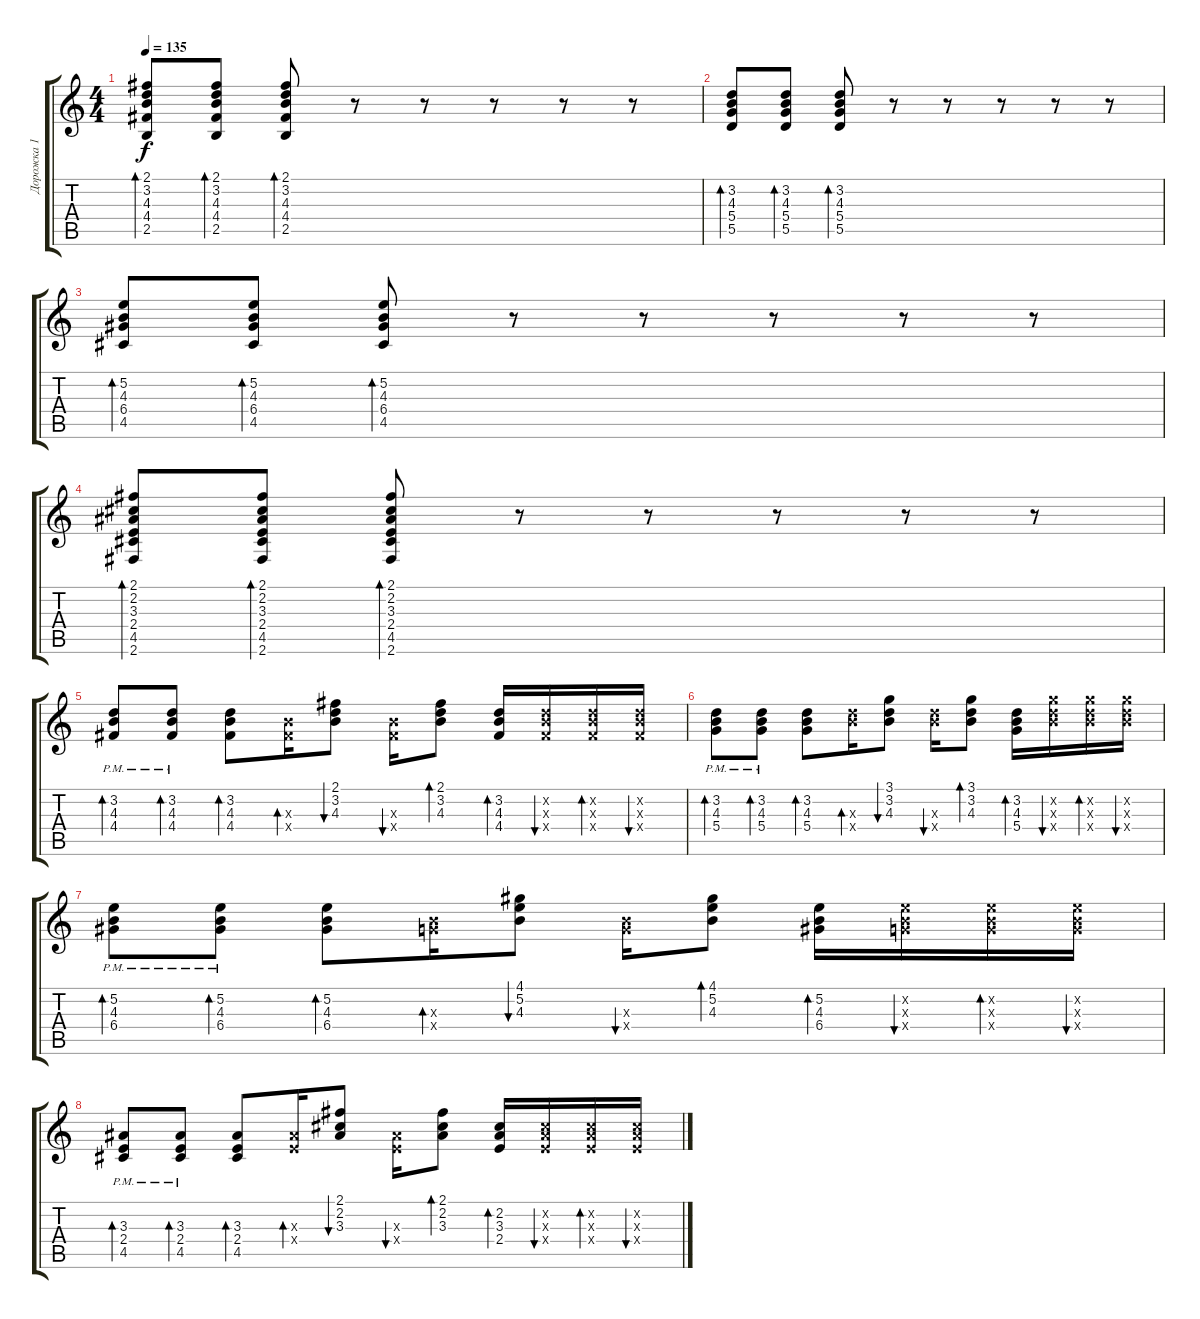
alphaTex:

\track ("Дорожка 1" "Дорожка 1") {instrument electricguitarjazz}
\staff {score tabs}
\tuning (E4 B3 G3 D3 A2 E2) {hide}
\ts (4 4)
\tempo 135
\clef g2
\ks c
(2.1 3.2 4.3 4.4 2.5).8{bd 30 dy f} (2.1 3.2 4.3 4.4 2.5).8{bd 30} (2.1 3.2 4.3 4.4 2.5).8{bd 30} r.8 r.8 r.8 r.8 r.8 |
(3.2 4.3 5.4 5.5).8{bd 30} (3.2 4.3 5.4 5.5).8{bd 30} (3.2 4.3 5.4 5.5).8{bd 30} r.8 r.8 r.8 r.8 r.8 |
(5.2 4.3 6.4 4.5).8{bd 30} (5.2 4.3 6.4 4.5).8{bd 30} (5.2 4.3 6.4 4.5).8{bd 30} r.8 r.8 r.8 r.8 r.8 |
(2.1 2.2 3.3 2.4 4.5 2.6).8{bd 30} (2.1 2.2 3.3 2.4 4.5 2.6).8{bd 30} (2.1 2.2 3.3 2.4 4.5 2.6).8{bd 30} r.8 r.8 r.8 r.8 r.8 |
(3.2{pm} 4.3{pm} 4.4{pm}).8{bd 30} (3.2{pm} 4.3{pm} 4.4{pm}).8{bd 30} (3.2 4.3 4.4).8{bd 30} (4.3{x} 4.4{x}).16{bd 30} (2.1 3.2 4.3).8{bu 30} (4.3{x} 4.4{x}).16{bu 30} (2.1 3.2 4.3).8{bd 30} (3.2 4.3 4.4).16{bd 30} (3.2{x} 4.3{x} 4.4{x}).16{bu 30} (3.2{x} 4.3{x} 4.4{x}).16{bd 30} (3.2{x} 4.3{x} 4.4{x}).16{bu 30} |
(3.2{pm} 4.3{pm} 5.4{pm}).8{bd 30} (3.2{pm} 4.3{pm} 5.4{pm}).8{bd 30} (3.2 4.3 5.4).8{bd 30} (7.3{x} 9.4{x}).16{bd 30} (3.1 3.2 4.3).8{bu 30} (7.3{x} 9.4{x}).16{bu 30} (3.1 3.2 4.3).8{bd 30} (3.2 4.3 5.4).16{bd 30} (8.2{x} 7.3{x} 9.4{x}).16{bu 30} (8.2{x} 7.3{x} 9.4{x}).16{bd 30} (8.2{x} 7.3{x} 9.4{x}).16{bu 30} |
(5.2{pm} 4.3{pm} 6.4{pm}).8{bd 30} (5.2{pm} 4.3{pm} 6.4{pm}).8{bd 30} (5.2 4.3 6.4).8{bd 30} (4.3{x} 5.4{x}).16{bd 30} (4.1 5.2 4.3).8{bu 30} (4.3{x} 5.4{x}).16{bu 30} (4.1 5.2 4.3).8{bd 30} (5.2 4.3 6.4).16{bd 30} (5.2{x} 4.3{x} 5.4{x}).16{bu 30} (5.2{x} 4.3{x} 5.4{x}).16{bd 30} (5.2{x} 4.3{x} 5.4{x}).16{bu 30} |
(3.3{pm} 2.4{pm} 4.5{pm}).8{bd 30} (3.3{pm} 2.4{pm} 4.5{pm}).8{bd 30} (3.3 2.4 4.5).8{bd 30} (3.3{x} 2.4{x}).16{bd 30} (2.1 2.2 3.3).8{bu 30} (3.3{x} 2.4{x}).16{bu 30} (2.1 2.2 3.3).8{bd 30} (2.2 3.3 2.4).16{bd 30} (2.2{x} 3.3{x} 2.4{x}).16{bu 30} (2.2{x} 3.3{x} 2.4{x}).16{bd 30} (2.2{x} 3.3{x} 2.4{x}).16{bu 30}
